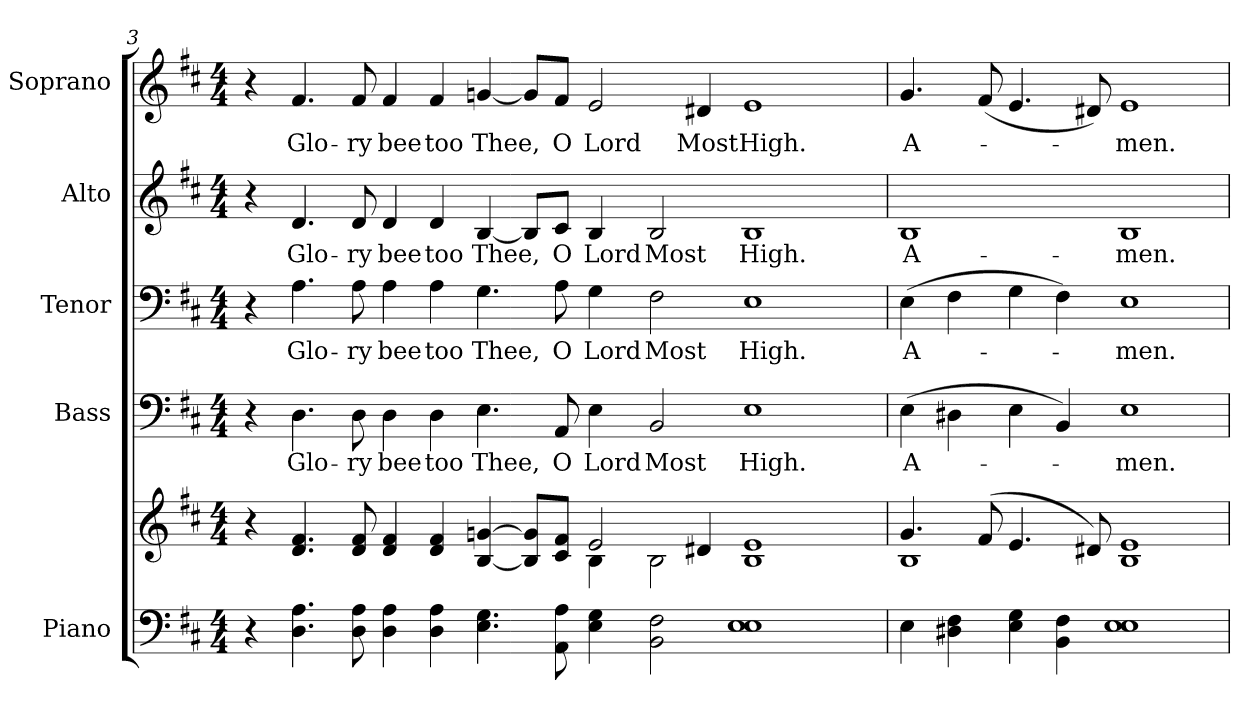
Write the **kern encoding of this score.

**kern	**kern	**kern	**text	**kern	**text	**kern	**text	**kern	**text
*part5	*part5	*part4	*part4	*part3	*part3	*part2	*part2	*part1	*part1
*staff6	*staff5	*staff4	*staff4	*staff3	*staff3	*staff2	*staff2	*staff1	*staff1
*I"Piano	*	*I"Bass	*	*I"Tenor	*	*I"Alto	*	*I"Soprano	*
*I'Pno.	*	*I'B.	*	*I'T.	*	*I'A.	*	*I'S.	*
!!LO:PB:g=z
*clefF4	*clefG2	*clefF4	*	*clefF4	*	*clefG2	*	*clefG2	*
*k[f#c#]	*k[f#c#]	*k[f#c#]	*	*k[f#c#]	*	*k[f#c#]	*	*k[f#c#]	*
*D:	*D:	*D:	*	*D:	*	*D:	*	*D:	*
*M4/4	*M4/4	*M4/4	*	*M4/4	*	*M4/4	*	*M4/4	*
=3	=3	=3	=3	=3	=3	=3	=3	=3	=3
*	*^	*	*	*	*	*	*	*	*
4r	4r	1ryy	4r	.	4r	.	4r	.	4r	.
!	!	!	!	!LO:LY:b:color=#000000	!	!	!	!	!	!
!	!	!	!	!	!	!LO:LY:b:color=#000000	!	!	!	!
!	!	!	!	!	!	!	!	!LO:LY:b:color=#000000	!	!
!	!	!	!	!	!	!	!	!	!	!LO:LY:b:color=#000000
4.Di\ 4.Ai	4.di/ 4.f#i	.	4.Di\	Glo-	4.Ai\	Glo-	4.di/	Glo-	4.f#i/	Glo-
!	!	!	!	!LO:LY:b:color=#000000	!	!	!	!	!	!
!	!	!	!	!	!	!LO:LY:b:color=#000000	!	!	!	!
!	!	!	!	!	!	!	!	!LO:LY:b:color=#000000	!	!
!	!	!	!	!	!	!	!	!	!	!LO:LY:b:color=#000000
8Di\ 8Ai	8di/ 8f#i	.	8Di\	-ry	8Ai\	-ry	8di/	-ry	8f#i/	-ry
!	!	!	!	!LO:LY:b:color=#000000	!	!	!	!	!	!
!	!	!	!	!	!	!LO:LY:b:color=#000000	!	!	!	!
!	!	!	!	!	!	!	!	!LO:LY:b:color=#000000	!	!
!	!	!	!	!	!	!	!	!	!	!LO:LY:b:color=#000000
4Di\ 4Ai	4di/ 4f#i	.	4Di\	bee	4Ai\	bee	4di/	bee	4f#i/	bee
!	!	!	!	!LO:LY:b:color=#000000	!	!	!	!	!	!
!	!	!	!	!	!	!LO:LY:b:color=#000000	!	!	!	!
!	!	!	!	!	!	!	!	!LO:LY:b:color=#000000	!	!
!	!	!	!	!	!	!	!	!	!	!LO:LY:b:color=#000000
4Di\ 4Ai	4di/ 4f#i	2ryy	4Di\	too	4Ai\	too	4di/	too	4f#i/	too
!	!	!	!	!LO:LY:b:color=#000000	!	!	!	!	!	!
!	!	!	!	!	!	!LO:LY:b:color=#000000	!	!	!	!
!	!	!	!	!	!	!	!	!LO:LY:b:color=#000000	!	!
!	!	!	!	!	!	!	!	!	!	!LO:LY:b:color=#000000
4.Ei\ 4.Gi	[<4Bi/ [>4gni	.	4.Ei\	Thee,	4.Gi\	Thee,	[<4Bi/	Thee,	[<4gni/	Thee,
.	8Bi/] 8gi]L	4ryy	.	.	.	.	8Bi/L]	.	8gi/L]	.
!	!	!	!	!LO:LY:b:color=#000000	!	!	!	!	!	!
!	!	!	!	!	!	!LO:LY:b:color=#000000	!	!	!	!
!	!	!	!	!	!	!	!	!LO:LY:b:color=#000000	!	!
!	!	!	!	!	!	!	!	!	!	!LO:LY:b:color=#000000
8AAi\ 8Ai	8c#i/ 8f#iJ	.	8AAi/	O	8Ai\	O	8c#i/J	O	8f#i/J	O
!	!	!	!	!LO:LY:b:color=#000000	!	!	!	!	!	!
!	!	!	!	!	!	!LO:LY:b:color=#000000	!	!	!	!
!	!	!	!	!	!	!	!	!LO:LY:b:color=#000000	!	!
!	!	!	!	!	!	!	!	!	!	!LO:LY:b:color=#000000
4Ei\ 4Gi	2ei/	4Bi\	4Ei\	Lord	4Gi\	Lord	4Bi/	Lord	2ei/	Lord
!	!	!	!	!LO:LY:b:color=#000000	!	!	!	!	!	!
!	!	!	!	!	!	!LO:LY:b:color=#000000	!	!	!	!
!	!	!	!	!	!	!	!	!LO:LY:b:color=#000000	!	!
2BBi\ 2F#i	.	2Bi\	2BBi/	Most	2F#i\	Most	2Bi/	Most	.	.
!	!	!	!	!	!	!	!	!	!	!LO:LY:b:color=#000000
.	4d#Xi/	.	.	.	.	.	.	.	4d#Xi/	Most
!	!	!	!	!LO:LY:b:color=#000000	!	!	!	!	!	!
!	!	!	!	!	!	!LO:LY:b:color=#000000	!	!	!	!
!	!	!	!	!	!	!	!	!LO:LY:b:color=#000000	!	!
!	!	!	!	!	!	!	!	!	!	!LO:LY:b:color=#000000
1Ei 1Ei	1Bi 1ei	2ryy	1Ei	High.	1Ei	High.	1Bi	High.	1ei	High.
.	.	2ryy	.	.	.	.	.	.	.	.
!!LO:PB:g=z
=4	=4	=4	=4	=4	=4	=4	=4	=4	=4	=4
!	!	!	!	!LO:LY:b:color=#000000	!	!	!	!	!	!
!	!	!	!	!	!	!LO:LY:b:color=#000000	!	!	!	!
!	!	!	!	!	!	!	!	!LO:LY:b:color=#000000	!	!
!	!	!	!	!	!	!	!	!	!	!LO:LY:b:color=#000000
4Ei\	4.gi/	1Bi	(4Ei\	A-	(4Ei\	A-	1Bi	A-	4.gi/	A-
4D#Xi\ 4F#i	.	.	4D#Xi\	.	4F#i\	.	.	.	.	.
.	(8f#i/	.	.	.	.	.	.	.	(8f#i/	.
4Ei\ 4Gi	4.ei/	.	4Ei\	.	4Gi\	.	.	.	4.ei/	.
4BBi\ 4F#i	.	.	4BBi/)	.	4F#i\)	.	.	.	.	.
.	8d#Xi/)	.	.	.	.	.	.	.	8d#Xi/)	.
!	!	!	!	!LO:LY:b:color=#000000	!	!	!	!	!	!
!	!	!	!	!	!	!LO:LY:b:color=#000000	!	!	!	!
!	!	!	!	!	!	!	!	!LO:LY:b:color=#000000	!	!
!	!	!	!	!	!	!	!	!	!	!LO:LY:b:color=#000000
1Ei 1Ei	1Bi 1ei	1ryy	1Ei	-men.	1Ei	-men.	1Bi	-men.	1ei	-men.
*	*v	*v	*	*	*	*	*	*	*	*
=	=	=	=	=	=	=	=	=	=
*-	*-	*-	*-	*-	*-	*-	*-	*-	*-
